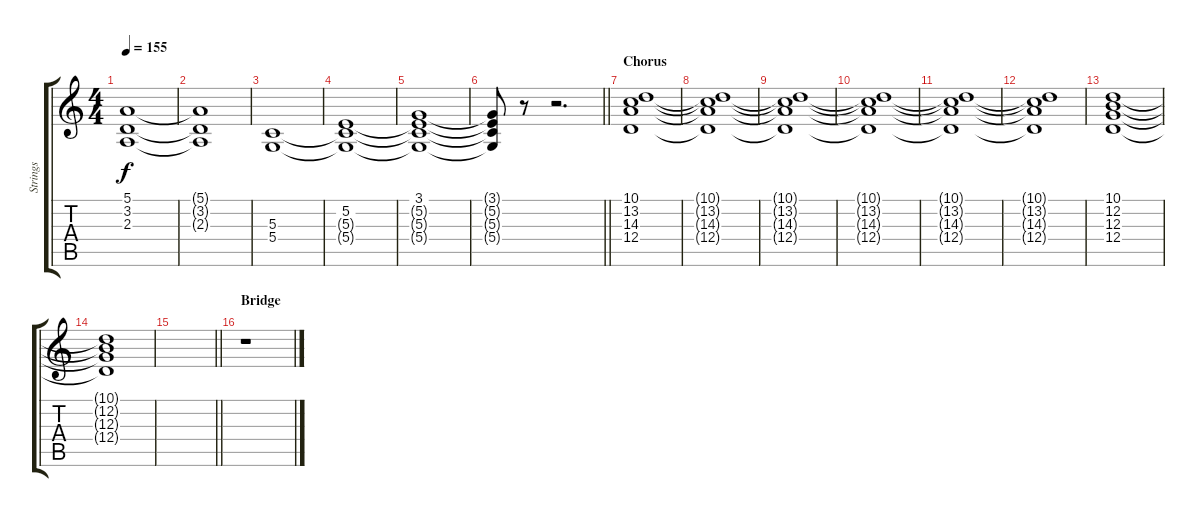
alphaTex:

\track ("Strings" "Strings") {instrument stringensemble1}
\staff {score tabs}
\tuning (E4 B3 G3 D3 A2 E2) {hide}
\ts (4 4)
\tempo 155
\clef g2
\ks c
(5.1 3.2 2.3).1{dy f} |
(5.1{t} 3.2{t} 2.3{t}).1 |
(5.3 5.4).1 |
(5.2 5.3{t} 5.4{t}).1 |
(3.1 5.2{t} 5.3{t} 5.4{t}).1 |
\barLineRight lightlight
(3.1{t} 5.2{t} 5.3{t} 5.4{t}).8 r.8 r.2{d} |
\section ("" "Chorus")
(10.1 13.2 14.3 12.4).1 |
(10.1{t} 13.2{t} 14.3{t} 12.4{t}).1 |
(10.1{t} 13.2{t} 14.3{t} 12.4{t}).1 |
(10.1{t} 13.2{t} 14.3{t} 12.4{t}).1 |
(10.1{t} 13.2{t} 14.3{t} 12.4{t}).1 |
(10.1{t} 13.2{t} 14.3{t} 12.4{t}).1 |
(10.1 12.2 12.3 12.4).1 |
(10.1{t} 12.2{t} 12.3{t} 12.4{t}).1 |
\barLineRight lightlight
|
\section ("" "Bridge")
r.1
